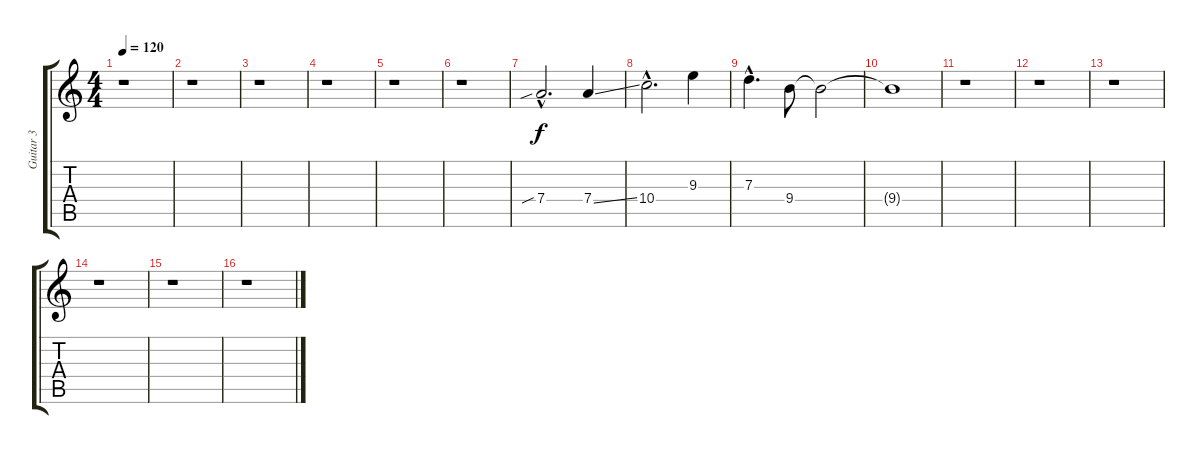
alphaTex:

\track ("Guitar 3 " "Guitar 3 ") {instrument distortionguitar}
\staff {score tabs}
\tuning (E4 B3 G3 D3 A2 E2) {hide}
\ts (4 4)
\tempo 120
\clef g2
\ks c
r.1{dy f} |
r.1 |
r.1 |
r.1 |
r.1 |
r.1 |
7.4{sib hac}.2{d} 7.4{ss}.4 |
10.4{hac}.2{d} 9.3.4 |
7.3{hac}.4{d} 9.4.8 9.4{t}.2 |
9.4{t}.1 |
r.1 |
r.1 |
r.1 |
r.1 |
r.1 |
r.1
